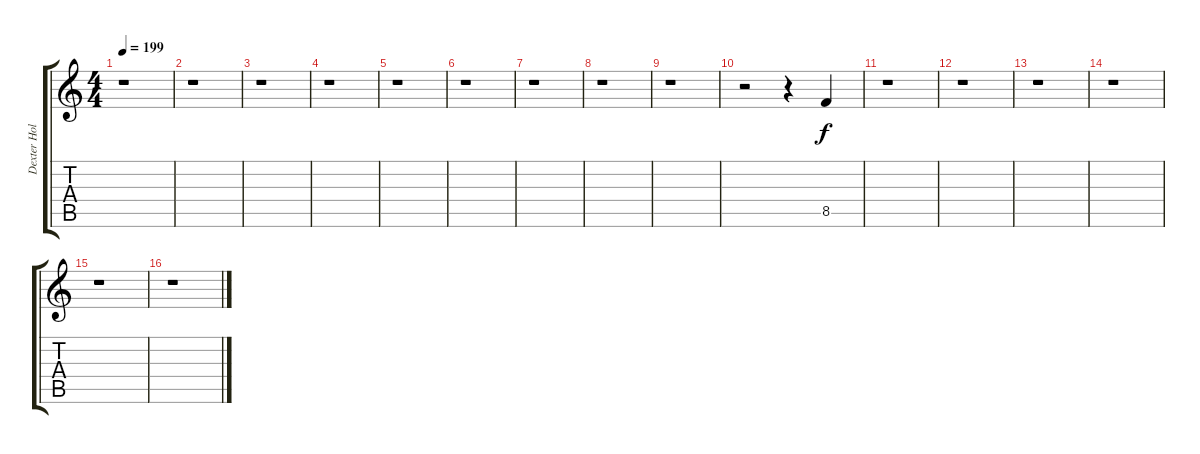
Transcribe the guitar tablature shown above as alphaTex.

\track ("Dexter Holland" "Dexter Hol") {instrument distortionguitar}
\staff {score tabs}
\tuning (E4 B3 G3 D3 A2 E2) {hide}
\ts (4 4)
\tempo 199
\clef g2
\ks c
r.1{dy f} |
r.1 |
r.1 |
r.1 |
r.1 |
r.1 |
r.1 |
r.1 |
r.1 |
r.2 r.4 8.5.4 |
r.1 |
r.1 |
r.1 |
r.1 |
r.1 |
r.1
